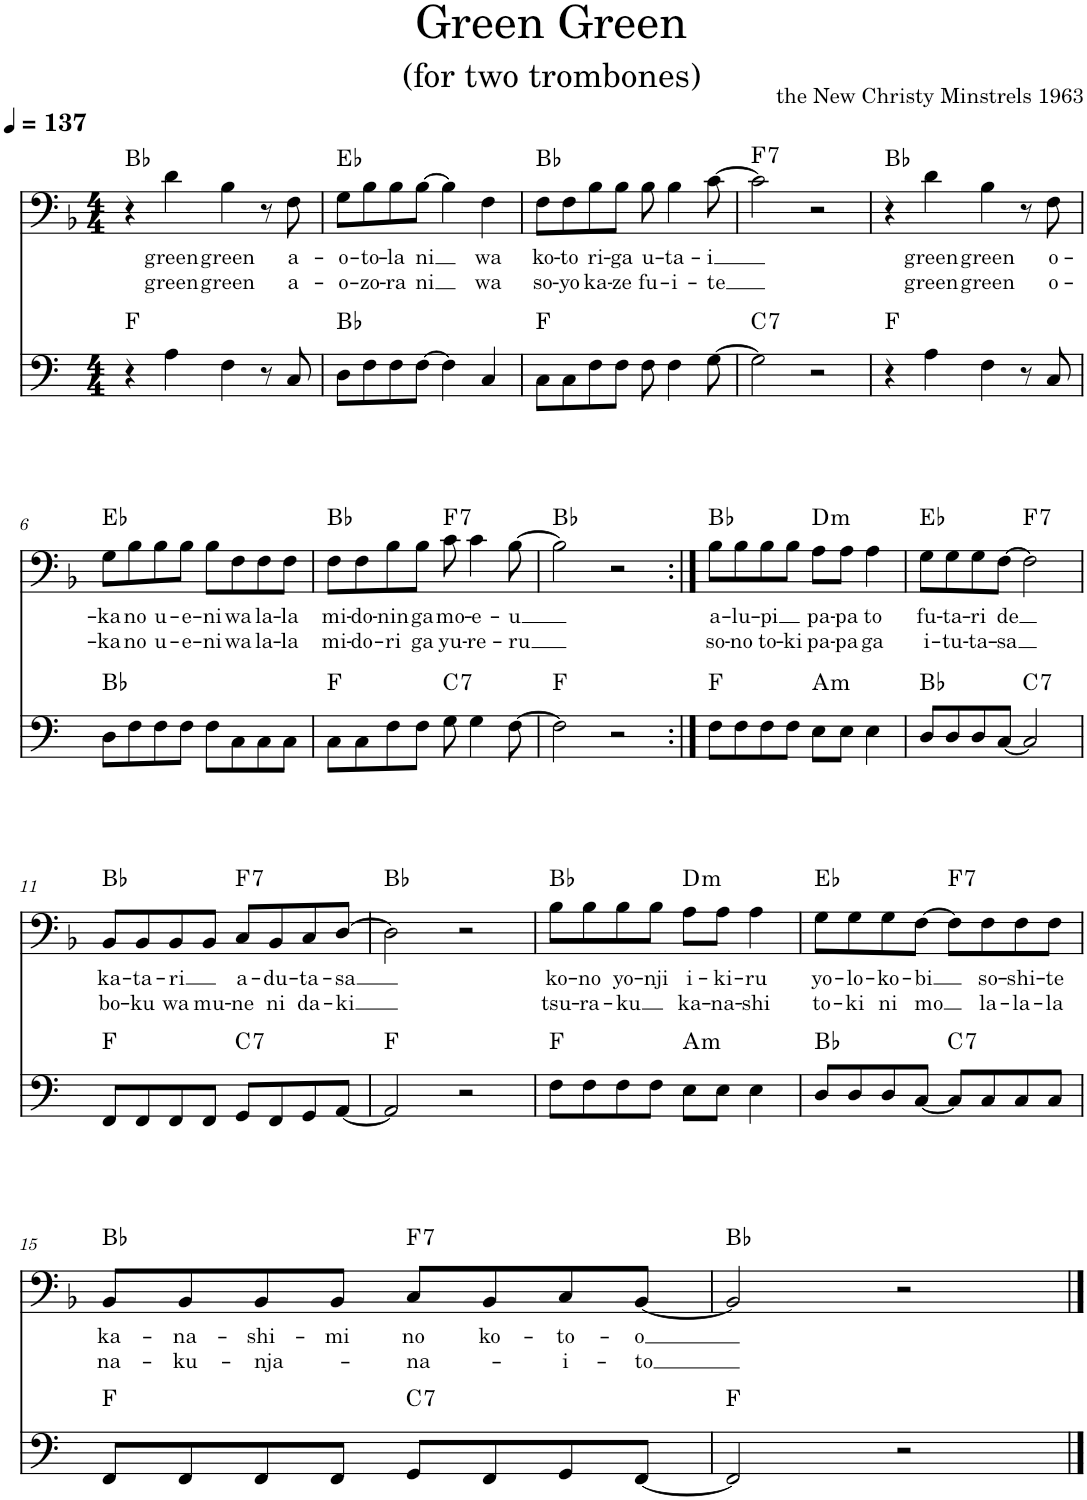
**kern	**harte	**kern	**text	**text	**harte
*part2	*part2	*part1	*part1	*part1	*part1
*staff2	*	*staff1	*staff1	*staff1	*
*I"Piano	*	*I"Piano, Brasstard	*	*	*
*I'Pno	*	*I'Pno	*	*	*
*clefF4	*	*clefF4	*	*	*
*Trd-3c-5	*	*	*	*	*
*k[]	*	*k[b-]	*	*	*
*M4/4	*	*M4/4	*	*	*
*MM137	*	*MM137	*	*	*
=1	=1	=1	=1	=1	=1
4r	F:maj	4r	.	.	Bb:maj
!	!	!	!LO:LY:b	!LO:LY:b	!
4A\	.	4d\	green	green	.
!	!	!	!LO:LY:b	!LO:LY:b	!
4F\	.	4B-\	green	green	.
8r	.	8r	.	.	.
!	!	!	!LO:LY:b	!LO:LY:b	!
8C/	.	8F\	a-	a-	.
=2	=2	=2	=2	=2	=2
!	!	!	!LO:LY:b	!LO:LY:b	!
8D\L	Bb:maj	8G\L	-o-	-o-	Eb:maj
!	!	!	!LO:LY:b	!LO:LY:b	!
8F\	.	8B-\	-to-	-zo-	.
!	!	!	!LO:LY:b	!LO:LY:b	!
8F\	.	8B-\	-la	-ra	.
!	!	!	!LO:LY:b	!LO:LY:b	!
[8F\J	.	[8B-\J	ni	ni	.
4F\]	.	4B-\]	.	.	.
!	!	!	!LO:LY:b	!LO:LY:b	!
4C/	.	4F\	wa	wa	.
=3	=3	=3	=3	=3	=3
!	!	!	!LO:LY:b	!LO:LY:b	!
8C\L	F:maj	8F\L	ko-	so-	Bb:maj
!	!	!	!LO:LY:b	!LO:LY:b	!
8C\	.	8F\	-to	-yo	.
!	!	!	!LO:LY:b	!LO:LY:b	!
8F\	.	8B-\	ri-	ka-	.
!	!	!	!LO:LY:b	!LO:LY:b	!
8F\J	.	8B-\J	-ga	-ze	.
!	!	!	!LO:LY:b	!LO:LY:b	!
8F\	.	8B-\	u-	fu-	.
!	!	!	!LO:LY:b	!LO:LY:b	!
4F\	.	4B-\	-ta-	-i-	.
!	!	!	!LO:LY:b	!LO:LY:b	!
[8G\	.	[8c\	-i	-te	.
=4	=4	=4	=4	=4	=4
!	!LO:H:kt=7	!	!	!	!LO:H:kt=7
2G\]	C:7	2c\]	.	.	F:7
2r	.	2r	.	.	.
=5	=5	=5	=5	=5	=5
4r	F:maj	4r	.	.	Bb:maj
!	!	!	!LO:LY:b	!LO:LY:b	!
4A\	.	4d\	green	green	.
!	!	!	!LO:LY:b	!LO:LY:b	!
4F\	.	4B-\	green	green	.
8r	.	8r	.	.	.
!	!	!	!LO:LY:b	!LO:LY:b	!
8C/	.	8F\	o-	o-	.
!!LO:LB:g=z
=6	=6	=6	=6	=6	=6
!	!	!	!LO:LY:b	!LO:LY:b	!
8D\L	Bb:maj	8G\L	-ka	-ka	Eb:maj
!	!	!	!LO:LY:b	!LO:LY:b	!
8F\	.	8B-\	no	no	.
!	!	!	!LO:LY:b	!LO:LY:b	!
8F\	.	8B-\	u-	u-	.
!	!	!	!LO:LY:b	!LO:LY:b	!
8F\J	.	8B-\J	-e-	-e-	.
!	!	!	!LO:LY:b	!LO:LY:b	!
8F\L	.	8B-\L	-ni	-ni	.
!	!	!	!LO:LY:b	!LO:LY:b	!
8C\	.	8F\	wa	wa	.
!	!	!	!LO:LY:b	!LO:LY:b	!
8C\	.	8F\	la-	la-	.
!	!	!	!LO:LY:b	!LO:LY:b	!
8C\J	.	8F\J	-la	-la	.
=7	=7	=7	=7	=7	=7
!	!	!	!LO:LY:b	!LO:LY:b	!
8C\L	F:maj	8F\L	mi-	mi-	Bb:maj
!	!	!	!LO:LY:b	!LO:LY:b	!
8C\	.	8F\	-do-	-do-	.
!	!	!	!LO:LY:b	!LO:LY:b	!
8F\	.	8B-\	-nin	-ri	.
!	!	!	!LO:LY:b	!LO:LY:b	!
8F\J	.	8B-\J	ga	ga	.
!	!LO:H:kt=7	!	!LO:LY:b	!LO:LY:b	!LO:H:kt=7
8G\	C:7	8c\	mo-	yu-	F:7
!	!	!	!LO:LY:b	!LO:LY:b	!
4G\	.	4c\	-e-	-re-	.
!	!	!	!LO:LY:b	!LO:LY:b	!
[8F\	.	[8B-\	-u	-ru	.
=8	=8	=8	=8	=8	=8
2F\]	F:maj	2B-\]	.	.	Bb:maj
2r	.	2r	.	.	.
=9:|!	=9:|!	=9:|!	=9:|!	=9:|!	=9:|!
!	!	!	!LO:LY:b	!LO:LY:b	!
8F\L	F:maj	8B-\L	a-	so-	Bb:maj
!	!	!	!LO:LY:b	!LO:LY:b	!
8F\	.	8B-\	-lu-	-no	.
!	!	!	!LO:LY:b	!LO:LY:b	!
8F\	.	8B-\	-pi	to-	.
!	!	!	!	!LO:LY:b	!
8F\J	.	8B-\J	.	-ki	.
!	!LO:H:kt=m	!	!LO:LY:b	!LO:LY:b	!LO:H:kt=m
8E\L	A:min	8A\L	pa-	pa-	D:min
!	!	!	!LO:LY:b	!LO:LY:b	!
8E\J	.	8A\J	-pa	-pa	.
!	!	!	!LO:LY:b	!LO:LY:b	!
4E\	.	4A\	to	ga	.
=10	=10	=10	=10	=10	=10
!	!	!	!LO:LY:b	!LO:LY:b	!
8D/L	Bb:maj	8G\L	fu-	i-	Eb:maj
!	!	!	!LO:LY:b	!LO:LY:b	!
8D/	.	8G\	-ta-	-tu-	.
!	!	!	!LO:LY:b	!LO:LY:b	!
8D/	.	8G\	-ri	-ta-	.
!	!	!	!LO:LY:b	!LO:LY:b	!
[8C/J	.	[8F\J	de	-sa	.
!	!LO:H:kt=7	!	!	!	!LO:H:kt=7
2C/]	C:7	2F\]	.	.	F:7
!!LO:LB:g=z
=11	=11	=11	=11	=11	=11
!	!	!	!LO:LY:b	!LO:LY:b	!
8FF/L	F:maj	8BB-/L	ka-	bo-	Bb:maj
!	!	!	!LO:LY:b	!LO:LY:b	!
8FF/	.	8BB-/	-ta-	-ku	.
!	!	!	!LO:LY:b	!LO:LY:b	!
8FF/	.	8BB-/	-ri	wa	.
!	!	!	!	!LO:LY:b	!
8FF/J	.	8BB-/J	.	mu-	.
!	!LO:H:kt=7	!	!LO:LY:b	!LO:LY:b	!LO:H:kt=7
8GG/L	C:7	8C/L	a-	-ne	F:7
!	!	!	!LO:LY:b	!LO:LY:b	!
8FF/	.	8BB-/	-du-	ni	.
!	!	!	!LO:LY:b	!LO:LY:b	!
8GG/	.	8C/	-ta-	da-	.
!	!	!	!LO:LY:b	!LO:LY:b	!
[8AA/J	.	[8D/J	-sa	-ki	.
=12	=12	=12	=12	=12	=12
2AA/]	F:maj	2D\]	.	.	Bb:maj
2r	.	2r	.	.	.
=13	=13	=13	=13	=13	=13
!	!	!	!LO:LY:b	!LO:LY:b	!
8F\L	F:maj	8B-\L	ko-	tsu-	Bb:maj
!	!	!	!LO:LY:b	!LO:LY:b	!
8F\	.	8B-\	-no	-ra-	.
!	!	!	!LO:LY:b	!LO:LY:b	!
8F\	.	8B-\	yo-	-ku	.
!	!	!	!LO:LY:b	!	!
8F\J	.	8B-\J	-nji	.	.
!	!LO:H:kt=m	!	!LO:LY:b	!LO:LY:b	!LO:H:kt=m
8E\L	A:min	8A\L	i-	ka-	D:min
!	!	!	!LO:LY:b	!LO:LY:b	!
8E\J	.	8A\J	-ki-	-na-	.
!	!	!	!LO:LY:b	!LO:LY:b	!
4E\	.	4A\	-ru	-shi	.
=14	=14	=14	=14	=14	=14
!	!	!	!LO:LY:b	!LO:LY:b	!
8D/L	Bb:maj	8G\L	yo-	to-	Eb:maj
!	!	!	!LO:LY:b	!LO:LY:b	!
8D/	.	8G\	-lo-	-ki	.
!	!	!	!LO:LY:b	!LO:LY:b	!
8D/	.	8G\	-ko-	ni	.
!	!	!	!LO:LY:b	!LO:LY:b	!
[8C/J	.	[8F\J	-bi	mo	.
!	!LO:H:kt=7	!	!	!	!LO:H:kt=7
8C/L]	C:7	8F\L]	.	.	F:7
!	!	!	!LO:LY:b	!LO:LY:b	!
8C/	.	8F\	so-	la-	.
!	!	!	!LO:LY:b	!LO:LY:b	!
8C/	.	8F\	-shi-	-la-	.
!	!	!	!LO:LY:b	!LO:LY:b	!
8C/J	.	8F\J	-te	-la	.
!!LO:LB:g=z
=15	=15	=15	=15	=15	=15
!	!	!	!LO:LY:b	!LO:LY:b	!
8FF/L	F:maj	8BB-/L	ka-	na-	Bb:maj
!	!	!	!LO:LY:b	!LO:LY:b	!
8FF/	.	8BB-/	-na-	-ku-	.
!	!	!	!LO:LY:b	!LO:LY:b	!
8FF/	.	8BB-/	-shi-	-nja-	.
!	!	!	!LO:LY:b	!	!
8FF/J	.	8BB-/J	-mi	.	.
!	!LO:H:kt=7	!	!LO:LY:b	!LO:LY:b	!LO:H:kt=7
8GG/L	C:7	8C/L	no	-na-	F:7
!	!	!	!LO:LY:b	!	!
8FF/	.	8BB-/	ko-	.	.
!	!	!	!LO:LY:b	!LO:LY:b	!
8GG/	.	8C/	-to-	-i-	.
!	!	!	!LO:LY:b	!LO:LY:b	!
[8FF/J	.	[8BB-/J	-o	-to	.
=16	=16	=16	=16	=16	=16
2FF/]	F:maj	2BB-/]	.	.	Bb:maj
2r	.	2r	.	.	.
==	==	==	==	==	==
*-	*-	*-	*-	*-	*-
